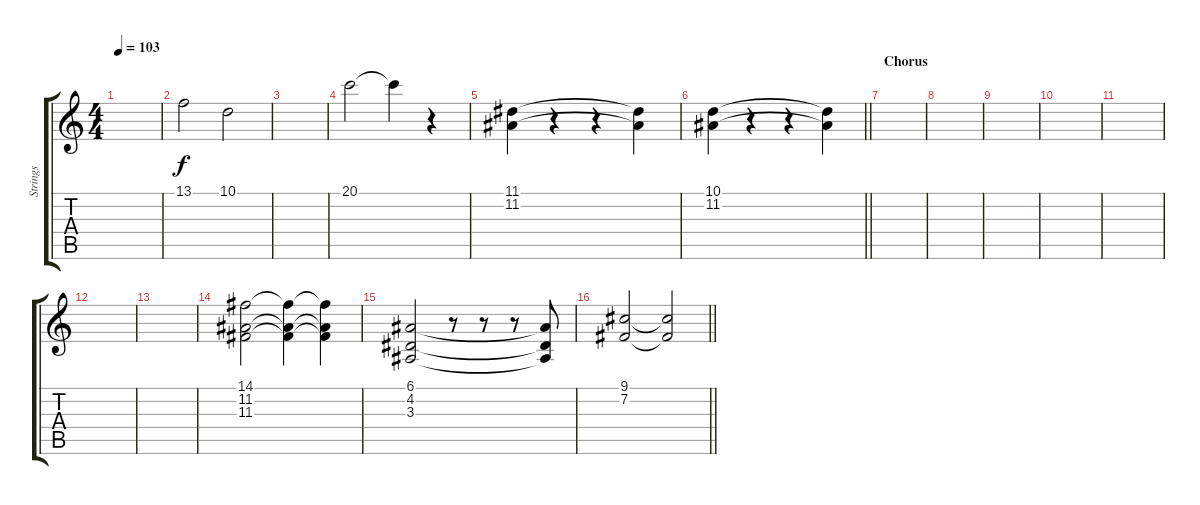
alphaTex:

\track ("Strings" "Strings") {instrument synthstrings1}
\staff {score tabs}
\tuning (E4 B3 G3 D3 A2 E2) {hide}
\ts (4 4)
\tempo 103
\clef g2
\ks c
|
13.1.2{volume 8} 10.1.2 |
|
20.1.2{volume 6} 20.1{t}.4 r.4 |
(11.1 11.2).4{volume 8} r.4 r.4 (11.1{t} 11.2{t}).4 |
\barLineRight lightlight
(10.1 11.2).4{volume 6} r.4 r.4 (10.1{t} 11.2{t}).4 |
\section ("" "Chorus")
|
|
|
|
|
|
|
(14.1 11.2 11.3).2{volume 6} (14.1{t} 11.2{t} 11.3{t}).4{volume 7} (14.1{t} 11.2{t} 11.3{t}).4{volume 8} |
(6.1 4.2 3.3).2{volume 8} r.8 r.8 r.8 (6.1{t} 4.2{t} 3.3{t}).8 |
\barLineRight lightlight
(9.1 7.2).2{volume 6} (9.1{t} 7.2{t}).2
